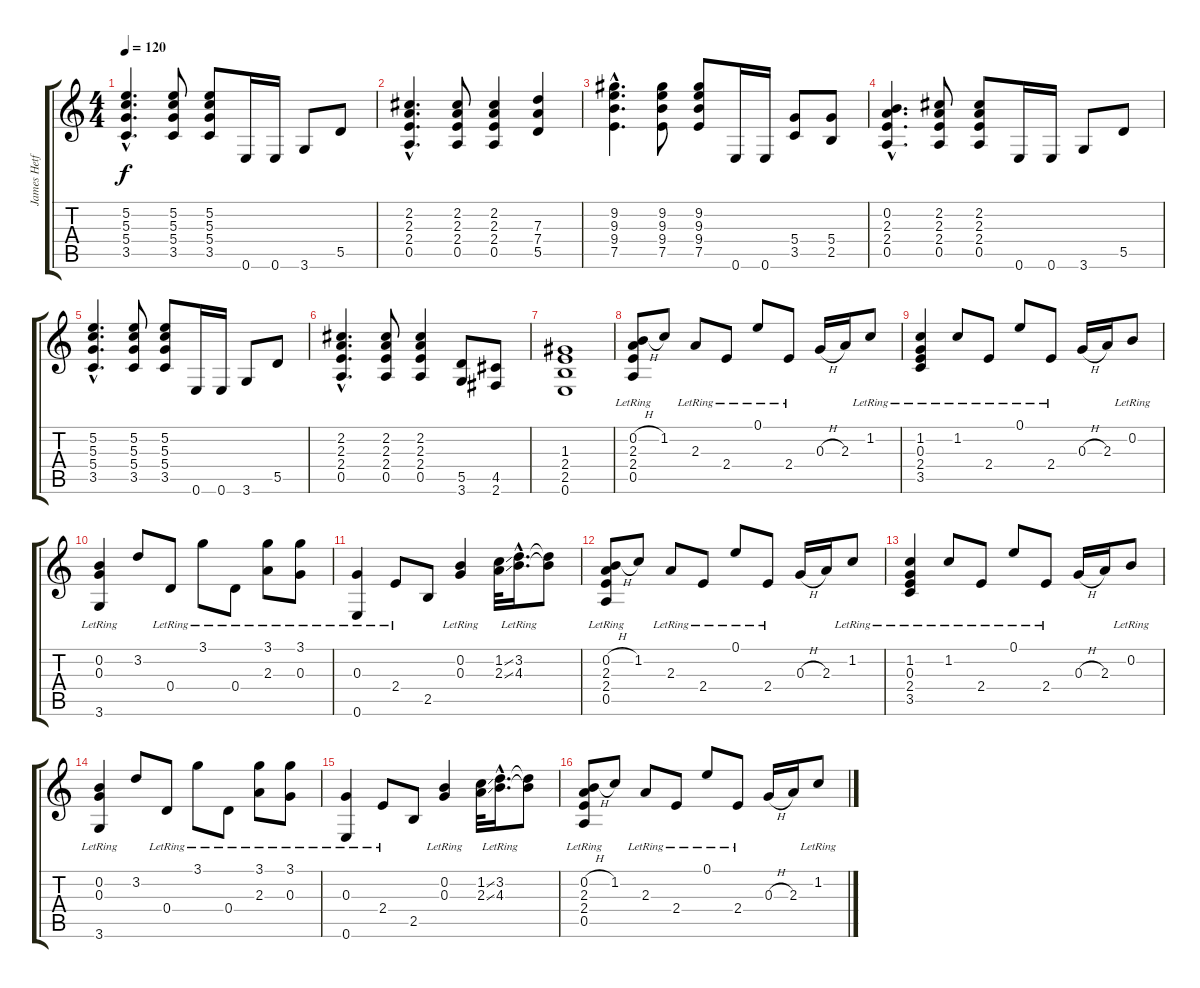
\track ("James Hetfield (rythem guitar)" "James Hetf") {instrument acousticguitarsteel}
\staff {score tabs}
\tuning (E4 B3 G3 D3 A2 E2) {hide}
\ts (4 4)
\tempo 120
\clef g2
\ks c
(5.2{hac} 5.3{hac} 5.4{hac} 3.5{hac}).4{d dy f} (5.2 5.3 5.4 3.5).8 (5.2 5.3 5.4 3.5).8 0.6.16 0.6.16 3.6.8 5.5.8 |
(2.2{hac} 2.3{hac} 2.4{hac} 0.5{hac}).4{d} (2.2 2.3 2.4 0.5).8 (2.2 2.3 2.4 0.5).4 (7.3 7.4 5.5).4 |
(9.2{hac} 9.3{hac} 9.4{hac} 7.5{hac}).4{d} (9.2 9.3 9.4 7.5).8 (9.2 9.3 9.4 7.5).8 0.6.16 0.6.16 (5.4 3.5).8 (5.4 2.5).8 |
(0.2{hac} 2.3{hac} 2.4{hac} 0.5{hac}).4{d} (2.2 2.3 2.4 0.5).8 (2.2 2.3 2.4 0.5).8 0.6.16 0.6.16 3.6.8 5.5.8 |
(5.2{hac} 5.3{hac} 5.4{hac} 3.5{hac}).4{d} (5.2 5.3 5.4 3.5).8 (5.2 5.3 5.4 3.5).8 0.6.16 0.6.16 3.6.8 5.5.8 |
(2.2{hac} 2.3{hac} 2.4{hac} 0.5{hac}).4{d} (2.2 2.3 2.4 0.5).8 (2.2 2.3 2.4 0.5).4 (5.5 3.6).8 (4.5 2.6).8 |
(1.3 2.4 2.5 0.6).1 |
(0.2{h} 2.3{lr} 2.4{lr} 0.5).8 1.2.8 2.3{lr}.8 2.4{lr}.8 0.1{lr}.8 2.4{lr}.8 0.3{h}.16 2.3.16 1.2{lr}.8 |
(1.2{lr} 0.3 2.4{lr} 3.5{lr}).4 1.2{lr}.8 2.4{lr}.8 0.1{lr}.8 2.4{lr}.8 0.3{h}.16 2.3.16 0.2{lr}.8 |
(0.2{lr} 0.3{lr} 3.6{lr}).4 3.2.8 0.4{lr}.8 3.1{lr}.8 0.4{lr}.8 (3.1{lr} 2.3).8 (3.1{lr} 0.3{lr}).8 |
(0.3{lr} 0.6{lr}).4 2.4{lr}.8 2.5.8 (0.2{lr} 0.3{lr}).4 (1.2{ss} 2.3{ss}).32 (3.2{hac lr} 4.3{hac lr}).16{d} (3.2{t} 4.3{t}).8 |
(0.2{h} 2.3{lr} 2.4{lr} 0.5).8 1.2.8 2.3{lr}.8 2.4{lr}.8 0.1{lr}.8 2.4{lr}.8 0.3{h}.16 2.3.16 1.2{lr}.8 |
(1.2{lr} 0.3 2.4{lr} 3.5{lr}).4 1.2{lr}.8 2.4{lr}.8 0.1{lr}.8 2.4{lr}.8 0.3{h}.16 2.3.16 0.2{lr}.8 |
(0.2{lr} 0.3{lr} 3.6{lr}).4 3.2.8 0.4{lr}.8 3.1{lr}.8 0.4{lr}.8 (3.1{lr} 2.3).8 (3.1{lr} 0.3{lr}).8 |
(0.3{lr} 0.6{lr}).4 2.4{lr}.8 2.5.8 (0.2{lr} 0.3{lr}).4 (1.2{ss} 2.3{ss}).32 (3.2{hac lr} 4.3{hac lr}).16{d} (3.2{t} 4.3{t}).8 |
(0.2{h} 2.3{lr} 2.4{lr} 0.5).8 1.2.8 2.3{lr}.8 2.4{lr}.8 0.1{lr}.8 2.4{lr}.8 0.3{h}.16 2.3.16 1.2{lr}.8
